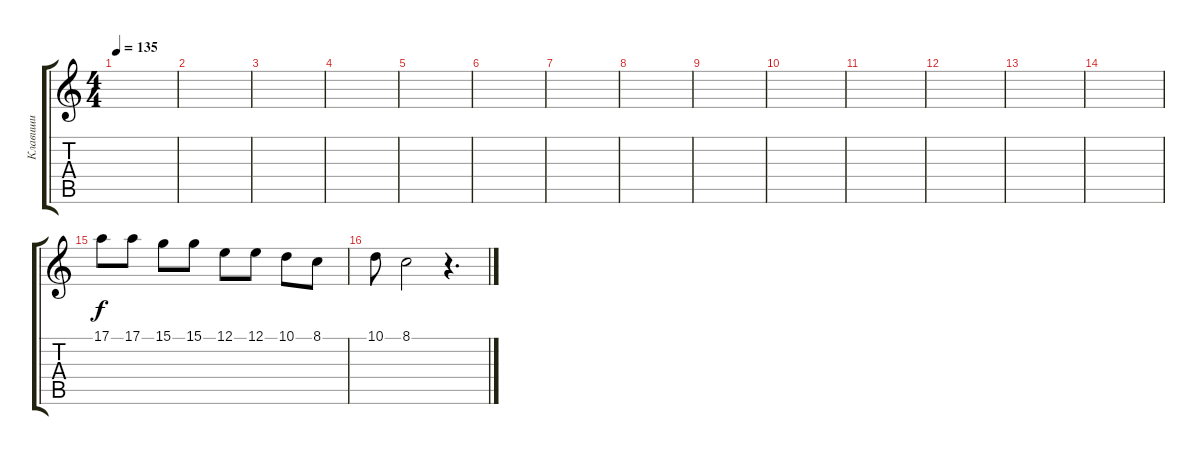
\track ("Клавиши" "Клавиши") {instrument steeldrums}
\staff {score tabs}
\tuning (E4 B3 G3 D3 A2 E2) {hide}
\ts (4 4)
\tempo 135
\clef g2
\ks c
|
|
|
|
|
|
|
|
|
|
|
|
|
|
17.1.8 17.1.8 15.1.8 15.1.8 12.1.8 12.1.8 10.1.8 8.1.8 |
10.1.8 8.1.2 r.4{d}
